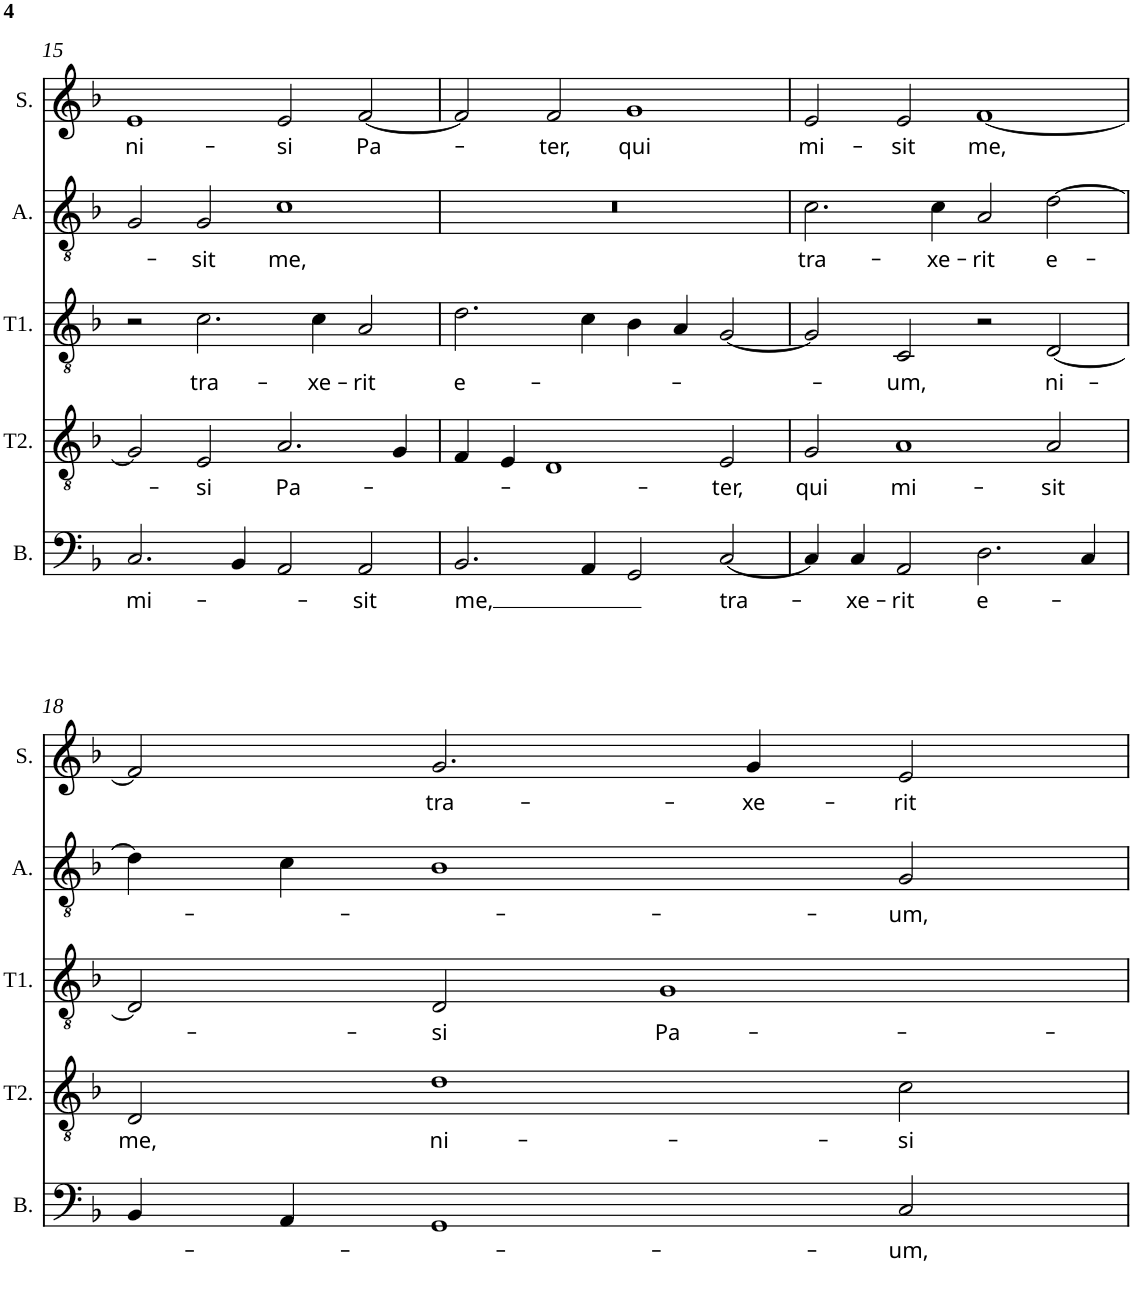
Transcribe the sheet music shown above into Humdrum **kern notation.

**kern	**text	**kern	**text	**kern	**text	**kern	**text	**kern	**text
*part5	*part5	*part4	*part4	*part3	*part3	*part2	*part2	*part1	*part1
*staff5	*staff5	*staff4	*staff4	*staff3	*staff3	*staff2	*staff2	*staff1	*staff1
*I"B.	*	*I"T2.	*	*I"T1.	*	*I"A.	*	*I"S.	*
*I'B.	*	*I'T2.	*	*I'T1.	*	*I'A.	*	*I'S.	*
!!LO:PB:g=z
*clefF4	*	*clefGv2	*	*clefGv2	*	*clefGv2	*	*clefG2	*
*k[b-]	*	*k[b-]	*	*k[b-]	*	*k[b-]	*	*k[b-]	*
*F:	*	*F:	*	*F:	*	*F:	*	*F:	*
*M4/2	*	*M4/2	*	*M4/2	*	*M4/2	*	*M4/2	*
=15	=15	=15	=15	=15	=15	=15	=15	=15	=15
!	!LO:LY:b	!	!	!	!	!	!	!	!LO:LY:b
2.C/	mi-	2G/]	.	2r	.	2G/	.	1e	ni-
!	!	!	!LO:LY:b	!	!LO:LY:b	!	!LO:LY:b	!	!
.	.	2E/	-si	2.c\	tra-	2G/	-sit	.	.
4BB-/	.	.	.	.	.	.	.	.	.
!	!	!	!LO:LY:b	!	!	!	!LO:LY:b	!	!LO:LY:b
2AA/	.	2.A/	Pa-	.	.	1c	me,	2e/	-si
!	!	!	!	!	!LO:LY:b	!	!	!	!
.	.	.	.	4c\	-xe-	.	.	.	.
!	!LO:LY:b	!	!	!	!LO:LY:b	!	!	!	!LO:LY:b
2AA/	-sit	.	.	2A/	-rit	.	.	[2f/	Pa-
.	.	4G/	.	.	.	.	.	.	.
=16	=16	=16	=16	=16	=16	=16	=16	=16	=16
!	!LO:LY:b	!	!	!	!LO:LY:b	!	!	!	!
2.BB-/	me,	4F/	.	2.d\	e-	0r	.	2f/]	.
.	.	4E/	.	.	.	.	.	.	.
!	!	!	!	!	!	!	!	!	!LO:LY:b
.	.	1D	.	.	.	.	.	2f/	-ter,
4AA/	.	.	.	4c\	.	.	.	.	.
!	!	!	!	!	!	!	!	!	!LO:LY:b
2GG/	.	.	.	4B-\	.	.	.	1g	qui
.	.	.	.	4A/	.	.	.	.	.
!	!LO:LY:b	!	!LO:LY:b	!	!	!	!	!	!
[2C/	tra-	2E/	-ter,	[2G/	.	.	.	.	.
=17	=17	=17	=17	=17	=17	=17	=17	=17	=17
!	!	!	!LO:LY:b	!	!	!	!LO:LY:b	!	!LO:LY:b
4C/]	.	2G/	qui	2G/]	.	2.c\	tra-	2e/	mi-
!	!LO:LY:b	!	!	!	!	!	!	!	!
4C/	-xe-	.	.	.	.	.	.	.	.
!	!LO:LY:b	!	!LO:LY:b	!	!LO:LY:b	!	!	!	!LO:LY:b
2AA/	-rit	1A	mi-	2C/	-um,	.	.	2e/	-sit
!	!	!	!	!	!	!	!LO:LY:b	!	!
.	.	.	.	.	.	4c\	-xe-	.	.
!	!LO:LY:b	!	!	!	!	!	!LO:LY:b	!	!LO:LY:b
2.D\	e-	.	.	2r	.	2A/	-rit	[1f	me,
!	!	!	!LO:LY:b	!	!LO:LY:b	!	!LO:LY:b	!	!
.	.	2A/	-sit	[2D/	ni-	[2d\	e-	.	.
4C/	.	.	.	.	.	.	.	.	.
!!LO:LB:g=z
=18	=18	=18	=18	=18	=18	=18	=18	=18	=18
!	!	!	!LO:LY:b	!	!	!	!	!	!
4BB-/	.	2D/	me,	2D/]	.	4d\]	.	2f/]	.
4AA/	.	.	.	.	.	4c\	.	.	.
!	!	!	!LO:LY:b	!	!LO:LY:b	!	!	!	!LO:LY:b
1GG	.	1d	ni-	2D/	-si	1B-	.	2.g/	tra-
!	!	!	!	!	!LO:LY:b	!	!	!	!
.	.	.	.	1G	Pa-	.	.	.	.
!	!	!	!	!	!	!	!	!	!LO:LY:b
.	.	.	.	.	.	.	.	4g/	-xe-
!	!LO:LY:b	!	!LO:LY:b	!	!	!	!LO:LY:b	!	!LO:LY:b
2C/	-um,	2c\	-si	.	.	2G/	-um,	2e/	-rit
=	=	=	=	=	=	=	=	=	=
*-	*-	*-	*-	*-	*-	*-	*-	*-	*-
